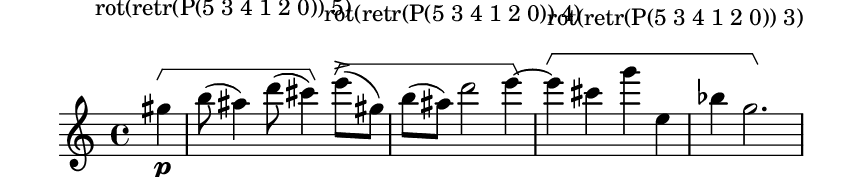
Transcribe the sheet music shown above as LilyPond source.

\version "2.10.33"

\include "../config/lib.ly"

\score {
  \new Staff {
      \time 4/4
      \relative c''' {
        \set Score.currentBarNumber = #131
        \bar ""
        \partial 4
        \bracketUp
        \override TextScript #'extra-offset = #'( -6 . 4 )
        %% FIXME: inicia no sujeito
        %% (rotacionar (retrogradar #s(5 3 4 1 2 0) 5))
        gis4\p^\startGroup^\markup{rot(retr(P(5 3 4 1 2 0)) 5)}
        b8( ais4) d8( cis4)\stopGroup
        %% (rotacionar (retrogradar #s(5 3 4 1 2 0) 4))
        \revert TextScript #'extra-offset
        \override TextScript #'extra-offset = #'( -1 . 0 )
        e8->(^\startGroup^\markup{rot(retr(P(5 3 4 1 2 0)) 4)} gis,)
        b( ais) d2 e4~\stopGroup
        \override TextScript #'extra-offset = #'( 0 . 2 )
        e\startGroup^\markup{rot(retr(P(5 3 4 1 2 0)) 3)} cis4 g' e,
        bes' g2.\stopGroup
      }
    }
  \layout {
    \context {
      \Staff \consists "Horizontal_bracket_engraver"
    }
  }
}
\paper {
  paper-width = 14.6\cm
  paper-height = 3\cm
  line-width = 15.5\cm
  top-margin = -.1\cm
  left-margin = -1.2\cm
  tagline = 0
  indent = #0
}
